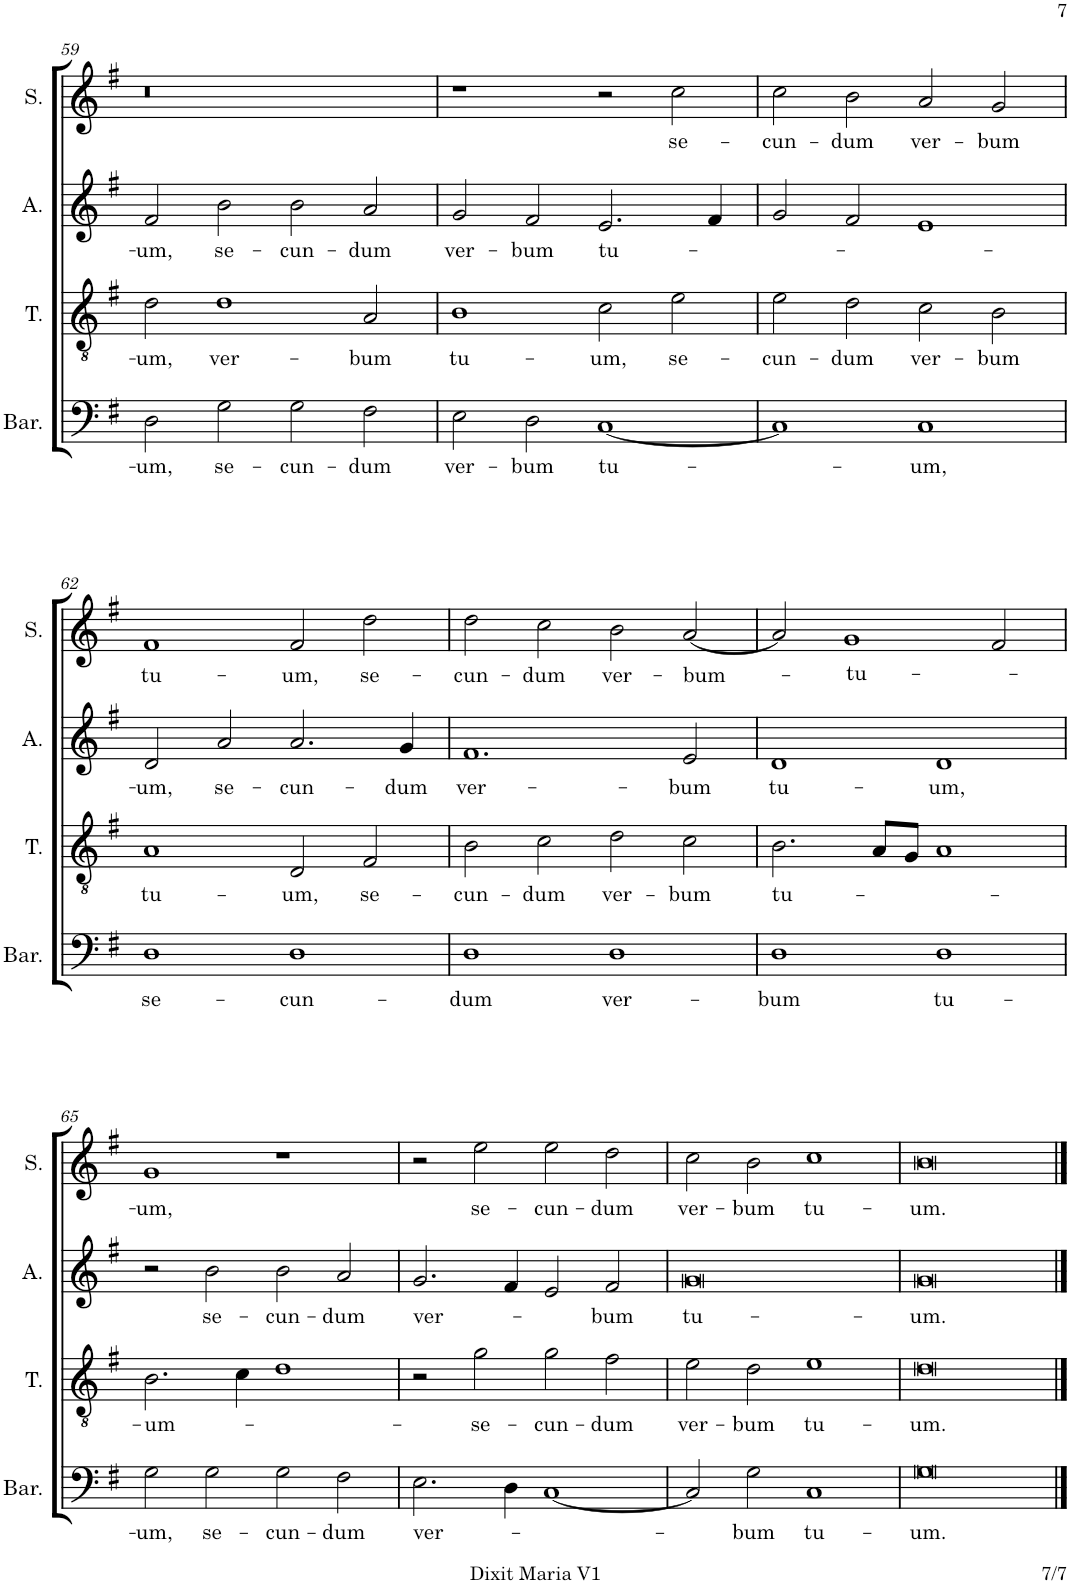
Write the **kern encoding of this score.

**kern	**text	**kern	**text	**kern	**text	**kern	**text
*part4	*part4	*part3	*part3	*part2	*part2	*part1	*part1
*staff4	*staff4	*staff3	*staff3	*staff2	*staff2	*staff1	*staff1
*I"Baryton	*	*I"Ténor	*	*I"Alto	*	*I"Soprano	*
*I'Bar.	*	*I'T.	*	*I'A.	*	*I'S.	*
!!LO:PB:g=z
*clefF4	*	*clefGv2	*	*clefG2	*	*clefG2	*
*k[f#]	*	*k[f#]	*	*k[f#]	*	*k[f#]	*
*M4/2	*	*M4/2	*	*M4/2	*	*M4/2	*
=59	=59	=59	=59	=59	=59	=59	=59
!	!LO:LY:b	!	!LO:LY:b	!	!LO:LY:b	!	!
2D\	-um,	2d\	-um,	2f#/	-um,	0r	.
!	!LO:LY:b	!	!LO:LY:b	!	!LO:LY:b	!	!
2G\	se-	1d	ver-	2b\	se-	.	.
!	!LO:LY:b	!	!	!	!LO:LY:b	!	!
2G\	-cun-	.	.	2b\	-cun-	.	.
!	!LO:LY:b	!	!LO:LY:b	!	!LO:LY:b	!	!
2F#\	-dum	2A/	-bum	2a/	-dum	.	.
=60	=60	=60	=60	=60	=60	=60	=60
!	!LO:LY:b	!	!LO:LY:b	!	!LO:LY:b	!	!
2E\	ver-	1B	tu-	2g/	ver-	1r	.
!	!LO:LY:b	!	!	!	!LO:LY:b	!	!
2D\	-bum	.	.	2f#/	-bum	.	.
!	!LO:LY:b	!	!LO:LY:b	!	!LO:LY:b	!	!
[1C	tu-	2c\	-um,	2.e/	tu-	2r	.
!	!	!	!LO:LY:b	!	!	!	!LO:LY:b
.	.	2e\	se-	.	.	2cc\	se-
.	.	.	.	4f#/	.	.	.
=61	=61	=61	=61	=61	=61	=61	=61
!	!	!	!LO:LY:b	!	!	!	!LO:LY:b
1C]	.	2e\	-cun-	2g/	.	2cc\	-cun-
!	!	!	!LO:LY:b	!	!	!	!LO:LY:b
.	.	2d\	-dum	2f#/	.	2b\	-dum
!	!LO:LY:b	!	!LO:LY:b	!	!	!	!LO:LY:b
1C	-um,	2c\	ver-	1e	.	2a/	ver-
!	!	!	!LO:LY:b	!	!	!	!LO:LY:b
.	.	2B\	-bum	.	.	2g/	-bum
!!LO:LB:g=z
=62	=62	=62	=62	=62	=62	=62	=62
!	!LO:LY:b	!	!LO:LY:b	!	!LO:LY:b	!	!LO:LY:b
1D	se-	1A	tu-	2d/	-um,	1f#	tu-
!	!	!	!	!	!LO:LY:b	!	!
.	.	.	.	2a/	se-	.	.
!	!LO:LY:b	!	!LO:LY:b	!	!LO:LY:b	!	!LO:LY:b
1D	-cun-	2D/	-um,	2.a/	-cun-	2f#/	-um,
!	!	!	!LO:LY:b	!	!	!	!LO:LY:b
.	.	2F#/	se-	.	.	2dd\	se-
!	!	!	!	!	!LO:LY:b	!	!
.	.	.	.	4g/	-dum	.	.
=63	=63	=63	=63	=63	=63	=63	=63
!	!LO:LY:b	!	!LO:LY:b	!	!LO:LY:b	!	!LO:LY:b
1D	-dum	2B\	-cun-	1.f#	ver-	2dd\	-cun-
!	!	!	!LO:LY:b	!	!	!	!LO:LY:b
.	.	2c\	-dum	.	.	2cc\	-dum
!	!LO:LY:b	!	!LO:LY:b	!	!	!	!LO:LY:b
1D	ver-	2d\	ver-	.	.	2b\	ver-
!	!	!	!LO:LY:b	!	!LO:LY:b	!	!LO:LY:b
.	.	2c\	-bum	2e/	-bum	[2a/	-bum-
=64	=64	=64	=64	=64	=64	=64	=64
!	!LO:LY:b	!	!LO:LY:b	!	!LO:LY:b	!	!
1D	-bum	2.B\	tu-	1d	tu-	2a/]	.
!	!	!	!	!	!	!	!LO:LY:b
.	.	.	.	.	.	1g	-tu-
.	.	8A/L	.	.	.	.	.
.	.	8G/J	.	.	.	.	.
!	!LO:LY:b	!	!	!	!LO:LY:b	!	!
1D	tu-	1A	.	1d	-um,	.	.
.	.	.	.	.	.	2f#/	.
!!LO:LB:g=z
=65	=65	=65	=65	=65	=65	=65	=65
!	!LO:LY:b	!	!LO:LY:b	!	!	!	!LO:LY:b
2G\	-um,	2.B\	-um-	2r	.	1g	-um,
!	!LO:LY:b	!	!	!	!LO:LY:b	!	!
2G\	se-	.	.	2b\	se-	.	.
.	.	4c\	.	.	.	.	.
!	!LO:LY:b	!	!	!	!LO:LY:b	!	!
2G\	-cun-	1d	.	2b\	-cun-	1r	.
!	!LO:LY:b	!	!	!	!LO:LY:b	!	!
2F#\	-dum	.	.	2a/	-dum	.	.
=66	=66	=66	=66	=66	=66	=66	=66
!	!LO:LY:b	!	!	!	!LO:LY:b	!	!
2.E\	ver-	2r	.	2.g/	ver-	2r	.
!	!	!	!LO:LY:b	!	!	!	!LO:LY:b
.	.	2g\	-se-	.	.	2ee\	se-
4D\	.	.	.	4f#/	.	.	.
!	!	!	!LO:LY:b	!	!	!	!LO:LY:b
[1C	.	2g\	-cun-	2e/	.	2ee\	-cun-
!	!	!	!LO:LY:b	!	!LO:LY:b	!	!LO:LY:b
.	.	2f#\	-dum	2f#/	-bum	2dd\	-dum
=67	=67	=67	=67	=67	=67	=67	=67
!	!	!	!LO:LY:b	!	!LO:LY:b	!	!LO:LY:b
2C/]	.	2e\	ver-	0g	tu-	2cc\	ver-
!	!LO:LY:b	!	!LO:LY:b	!	!	!	!LO:LY:b
2G\	-bum	2d\	-bum	.	.	2b\	-bum
!	!LO:LY:b	!	!LO:LY:b	!	!	!	!LO:LY:b
1C	tu-	1e	tu-	.	.	1cc	tu-
=68	=68	=68	=68	=68	=68	=68	=68
!	!LO:LY:b	!	!LO:LY:b	!	!LO:LY:b	!	!LO:LY:b
0G	-um.	0d	-um.	0g	-um.	0b	-um.
==	==	==	==	==	==	==	==
*-	*-	*-	*-	*-	*-	*-	*-
